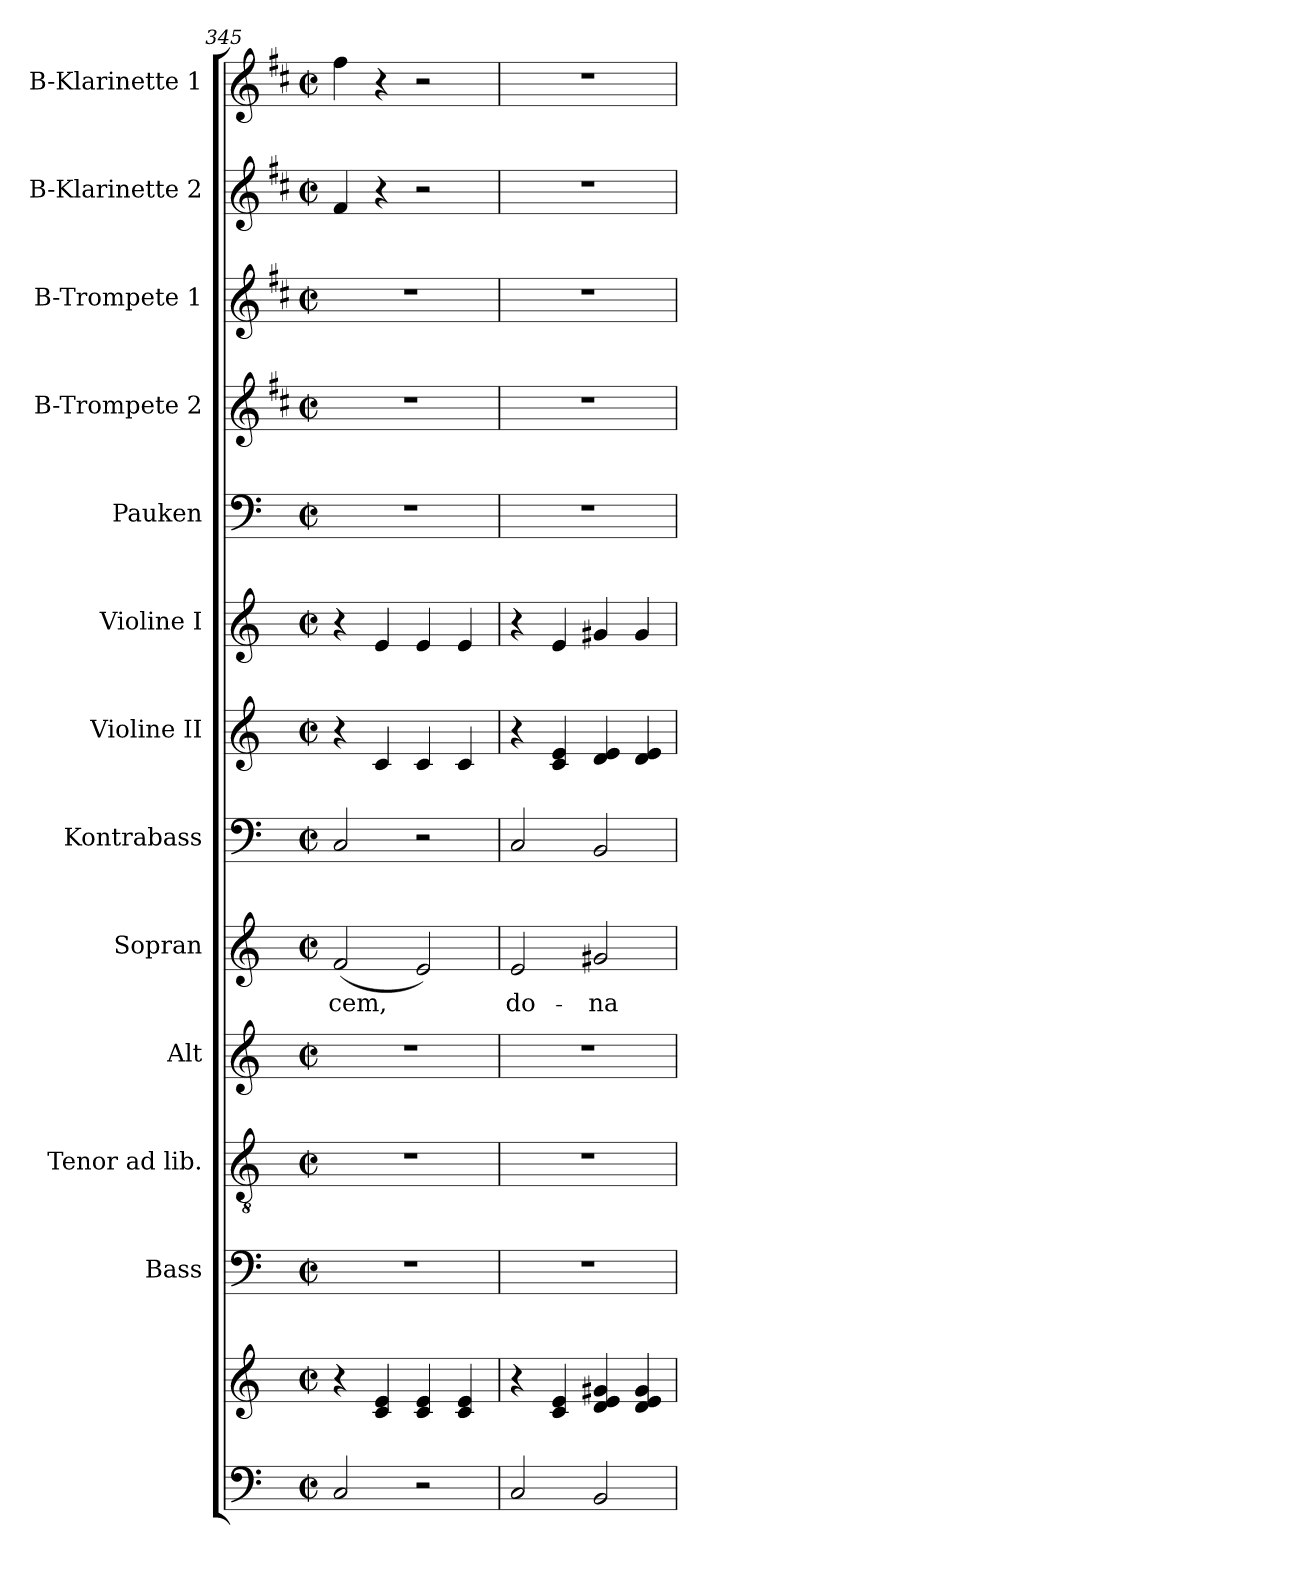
**kern	**kern	**kern	**kern	**kern	**kern	**text	**kern	**kern	**kern	**kern	**kern	**kern	**kern	**kern
*part13	*part13	*part12	*part11	*part10	*part9	*part9	*part8	*part7	*part6	*part5	*part4	*part3	*part2	*part1
*staff14	*staff13	*staff12	*staff11	*staff10	*staff9	*staff9	*staff8	*staff7	*staff6	*staff5	*staff4	*staff3	*staff2	*staff1
*	*	*I"Bass	*I"Tenor ad lib.	*I"Alt	*I"Sopran	*	*I"Kontrabass	*I"Violine II	*I"Violine I	*I"Pauken	*I"B-Trompete 2	*I"B-Trompete 1	*I"B-Klarinette 2	*I"B-Klarinette 1
*	*	*I'B.	*I'T.	*I'A.	*I'S.	*	*I'Kb.	*I'Vl. II	*I'Vl. I	*I'Pk.	*I'Trp. 2	*I'Trp. 1	*I'B Kl. 2	*I'B Kl. 1
*clefF4	*clefG2	*clefF4	*clefGv2	*clefG2	*clefG2	*	*clefF4	*clefG2	*clefG2	*clefF4	*clefG2	*clefG2	*clefG2	*clefG2
*	*	*	*	*	*	*	*ITrd7c12	*	*	*	*ITrd1c2	*ITrd1c2	*ITrd1c2	*ITrd1c2
*k[]	*k[]	*k[]	*k[]	*k[]	*k[]	*	*k[]	*k[]	*k[]	*k[]	*k[]	*k[]	*k[]	*k[]
*C:	*C:	*C:	*C:	*C:	*C:	*	*C:	*C:	*C:	*C:	*C:	*C:	*C:	*C:
*M2/2	*M2/2	*M2/2	*M2/2	*M2/2	*M2/2	*	*M2/2	*M2/2	*M2/2	*M2/2	*M2/2	*M2/2	*M2/2	*M2/2
*met(c|)	*met(c|)	*met(c|)	*met(c|)	*met(c|)	*met(c|)	*	*met(c|)	*met(c|)	*met(c|)	*met(c|)	*met(c|)	*met(c|)	*met(c|)	*met(c|)
=345	=345	=345	=345	=345	=345	=345	=345	=345	=345	=345	=345	=345	=345	=345
!	!	!	!	!	!	!LO:LY:b	!	!	!	!	!	!	!	!
2C/	4r	1r	1r	1r	(<2f/	-cem,	2CC/	4r	4r	1r	1r	1r	4e/	4ee\
.	4c/ 4e/	.	.	.	.	.	.	4c/	4e/	.	.	.	4r	4r
2r	4c/ 4e/	.	.	.	2e/)	.	2r	4c/	4e/	.	.	.	2r	2r
.	4c/ 4e/	.	.	.	.	.	.	4c/	4e/	.	.	.	.	.
=346	=346	=346	=346	=346	=346	=346	=346	=346	=346	=346	=346	=346	=346	=346
!	!	!	!	!	!	!LO:LY:b	!	!	!	!	!	!	!	!
2C/	4r	1r	1r	1r	2e/	do-	2CC/	4r	4r	1r	1r	1r	1r	1r
.	4c/ 4e/	.	.	.	.	.	.	4c/ 4e/	4e/	.	.	.	.	.
!	!	!	!	!	!	!LO:LY:b	!	!	!	!	!	!	!	!
2BB/	4d/ 4e/ 4g#X/	.	.	.	2g#X/	-na	2BBB/	4d/ 4e/	4g#X/	.	.	.	.	.
.	4d/ 4e/ 4g#/	.	.	.	.	.	.	4d/ 4e/	4g#/	.	.	.	.	.
=	=	=	=	=	=	=	=	=	=	=	=	=	=	=
*-	*-	*-	*-	*-	*-	*-	*-	*-	*-	*-	*-	*-	*-	*-
